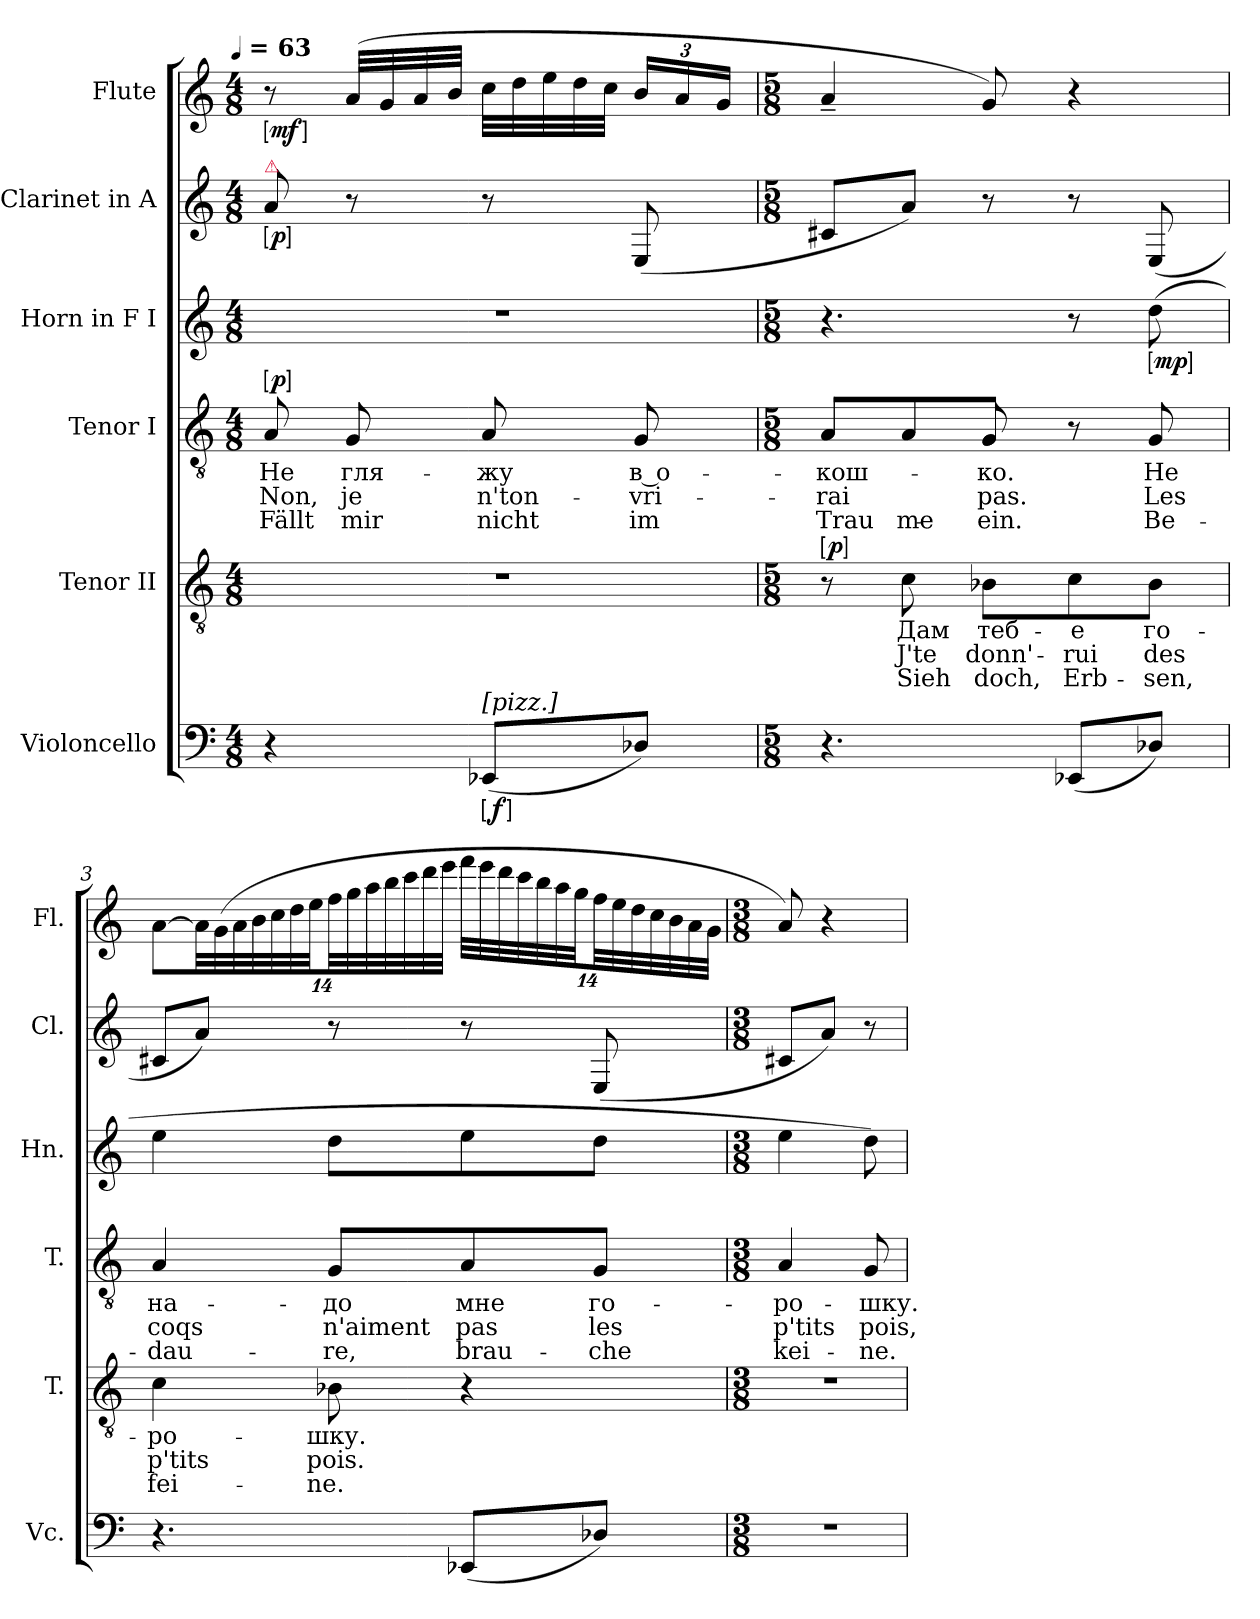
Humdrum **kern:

**kern	**dynam	**kern	**text	**text	**text	**dynam	**kern	**text	**text	**text	**dynam	**kern	**dynam	**kern	**dynam	**kern	**dynam
*part6	*part6	*part5	*part5	*part5	*part5	*part5	*part4	*part4	*part4	*part4	*part4	*part3	*part3	*part2	*part2	*part1	*part1
*staff6	*staff6	*staff5	*staff5	*staff5	*staff5	*staff5	*staff4	*staff4	*staff4	*staff4	*staff4	*staff3	*staff3	*staff2	*staff2	*staff1	*staff1
*I"Violoncello	*	*I"Tenor II	*	*	*	*	*I"Tenor I	*	*	*	*	*I"Horn in F I	*	*I"Clarinet in A	*	*I"Flute	*
*I'Vc.	*	*I'T.	*	*	*	*	*I'T.	*	*	*	*	*I'Hn.	*	*I'Cl.	*	*I'Fl.	*
*clefF4	*	*clefGv2	*	*	*	*	*clefGv2	*	*	*	*	*clefG2	*	*clefG2	*	*clefG2	*
*	*	*	*	*	*	*	*	*	*	*	*	*ITrd4c7	*	*ITrd2c3	*	*	*
*k[]	*	*k[]	*	*	*	*	*k[]	*	*	*	*	*k[b-]	*	*k[f#c#g#]	*	*k[]	*
!!LO:TX:omd:t=[quarter] = 63
*M4/8	*	*M4/8	*	*	*	*	*M4/8	*	*	*	*	*M4/8	*	*M4/8	*	*M4/8	*
*MM63	*	*MM63	*	*	*	*	*MM63	*	*	*	*	*MM63	*	*MM63	*	*MM63	*
=1	=1	=1	=1	=1	=1	=1	=1	=1	=1	=1	=1	=1	=1	=1	=1	=1	=1
!	!	!	!	!	!	!	!	!	!	!	!	!	!	!LO:TX:a:color=crimson:t=⚠	!	!	!
!	!	!	!	!	!	!	!	!	!	!	!LO:DY:a:ed=brack	!	!	!	!LO:DY:ed=brack	!	!LO:DY:ed=brack
4r	.	2r	.	.	.	.	8A	Не	Non,	Fällt	p	2r	.	8f#	p	8r	mf
.	.	.	.	.	.	.	8G	гля-	je	mir	.	.	.	8r	.	(32aLLL	.
.	.	.	.	.	.	.	.	.	.	.	.	.	.	.	.	32g	.
.	.	.	.	.	.	.	.	.	.	.	.	.	.	.	.	32a	.
.	.	.	.	.	.	.	.	.	.	.	.	.	.	.	.	32bJJJ	.
*	*	*	*	*	*	*	*	*	*	*	*	*	*	*	*	*Xtuplet	*
!LO:TX:a:t=[pizz.]	!	!	!	!	!	!	!	!	!	!	!	!	!	!	!	!	!
!	!LO:DY:ed=brack	!	!	!	!	!	!	!	!	!	!	!	!	!	!	!	!
(8EE-XL	f	.	.	.	.	.	8A	-жу	n'ton-	nicht	.	.	.	8r	.	40ccLLL	.
.	.	.	.	.	.	.	.	.	.	.	.	.	.	.	.	40dd	.
.	.	.	.	.	.	.	.	.	.	.	.	.	.	.	.	40ee	.
.	.	.	.	.	.	.	.	.	.	.	.	.	.	.	.	40dd	.
.	.	.	.	.	.	.	.	.	.	.	.	.	.	.	.	40ccJJJ	.
*	*	*	*	*	*	*	*	*	*	*	*	*	*	*	*	*tuplet	*
8D-XJ)	.	.	.	.	.	.	8G	в о-	-vri-	im	.	.	.	(8C#	.	24bLL	.
.	.	.	.	.	.	.	.	.	.	.	.	.	.	.	.	24a	.
.	.	.	.	.	.	.	.	.	.	.	.	.	.	.	.	24gJJ	.
=2	=2	=2	=2	=2	=2	=2	=2	=2	=2	=2	=2	=2	=2	=2	=2	=2	=2
*M5/8	*	*M5/8	*	*	*	*	*M5/8	*	*	*	*	*M5/8	*	*M5/8	*	*M5/8	*
*	*	*	*	*	*	*	*^	*	*	*	*	*	*	*	*	*	*
!	!	!	!	!	!	!LO:DY:a:ed=brack	!	!	!	!	!	!	!	!	!	!	!	!
4.r	.	8r	.	.	.	p	4A	8A/L	-кош-	-rai	Trau-	.	4.r	.	8A#X/L	.	4a~	.
.	.	8c	Дам	J'te	Sieh	.	.	8A/	.	.	-me	.	.	.	8f#/J)	.	.	.
.	.	8B-X\L	теб-	donn'-	doch,	.	8G	8G/J	-ко.	pas.	ein.	.	.	.	8r	.	8g)	.
(8EE-XL	.	8c\	-е	-rui	Erb-	.	8r	4ryy	.	.	.	.	8r	.	8r	.	4r	.
!	!	!	!	!	!	!	!	!	!	!	!	!	!	!LO:DY:ed=brack	!	!	!	!
8D-XJ)	.	8B-\J	го-	des	-sen,	.	8G	.	Не	Les	Be-	.	(8g	mp	(8C#	.	.	.
*	*	*	*	*	*	*	*v	*v	*	*	*	*	*	*	*	*	*	*
=3	=3	=3	=3	=3	=3	=3	=3	=3	=3	=3	=3	=3	=3	=3	=3	=3	=3
4.r	.	4c	-ро-	p'tits	fei-	.	4A	на-	coqs	-dau-	.	4a	.	8A#X/L	.	[8aL	.
*	*	*	*	*	*	*	*	*	*	*	*	*	*	*	*	*Xbrackettup	*
.	.	.	.	.	.	.	.	.	.	.	.	.	.	8f#/J)	.	56aLL]	.
.	.	.	.	.	.	.	.	.	.	.	.	.	.	.	.	(56g	.
.	.	.	.	.	.	.	.	.	.	.	.	.	.	.	.	56a	.
.	.	.	.	.	.	.	.	.	.	.	.	.	.	.	.	56b	.
.	.	.	.	.	.	.	.	.	.	.	.	.	.	.	.	56cc	.
.	.	.	.	.	.	.	.	.	.	.	.	.	.	.	.	56dd	.
.	.	.	.	.	.	.	.	.	.	.	.	.	.	.	.	56eeJJ	.
.	.	8B-X	-шку.	pois.	-ne.	.	8G/L	-до	n'aiment	-re,	.	8gL	.	8r	.	56ffLL	.
.	.	.	.	.	.	.	.	.	.	.	.	.	.	.	.	56gg	.
.	.	.	.	.	.	.	.	.	.	.	.	.	.	.	.	56aa	.
.	.	.	.	.	.	.	.	.	.	.	.	.	.	.	.	56bb	.
.	.	.	.	.	.	.	.	.	.	.	.	.	.	.	.	56ccc	.
.	.	.	.	.	.	.	.	.	.	.	.	.	.	.	.	56ddd	.
.	.	.	.	.	.	.	.	.	.	.	.	.	.	.	.	56eeeJJJ	.
(8EE-XL	.	4r	.	.	.	.	8A/	мне	pas	brau-	.	8a	.	8r	.	56fffLLL	.
.	.	.	.	.	.	.	.	.	.	.	.	.	.	.	.	56eee	.
.	.	.	.	.	.	.	.	.	.	.	.	.	.	.	.	56ddd	.
.	.	.	.	.	.	.	.	.	.	.	.	.	.	.	.	56ccc	.
.	.	.	.	.	.	.	.	.	.	.	.	.	.	.	.	56bb	.
.	.	.	.	.	.	.	.	.	.	.	.	.	.	.	.	56aa	.
.	.	.	.	.	.	.	.	.	.	.	.	.	.	.	.	56ggJJ	.
8D-XJ)	.	.	.	.	.	.	8G/J	го-	les	-che	.	8gJ	.	(8C#	.	56ffLL	.
.	.	.	.	.	.	.	.	.	.	.	.	.	.	.	.	56ee	.
.	.	.	.	.	.	.	.	.	.	.	.	.	.	.	.	56dd	.
.	.	.	.	.	.	.	.	.	.	.	.	.	.	.	.	56cc	.
.	.	.	.	.	.	.	.	.	.	.	.	.	.	.	.	56b	.
.	.	.	.	.	.	.	.	.	.	.	.	.	.	.	.	56a	.
.	.	.	.	.	.	.	.	.	.	.	.	.	.	.	.	56gJJJ	.
=4	=4	=4	=4	=4	=4	=4	=4	=4	=4	=4	=4	=4	=4	=4	=4	=4	=4
*M3/8	*	*M3/8	*	*	*	*	*M3/8	*	*	*	*	*M3/8	*	*M3/8	*	*M3/8	*
8%3r	.	8%3r	.	.	.	.	4A	-ро-	p'tits	kei-	.	4a	.	8A#X/L	.	8a)	.
.	.	.	.	.	.	.	.	.	.	.	.	.	.	8f#/J)	.	4r	.
.	.	.	.	.	.	.	8G	-шку.	pois,	-ne.	.	8g)	.	8r	.	.	.
=	=	=	=	=	=	=	=	=	=	=	=	=	=	=	=	=	=
*-	*-	*-	*-	*-	*-	*-	*-	*-	*-	*-	*-	*-	*-	*-	*-	*-	*-
